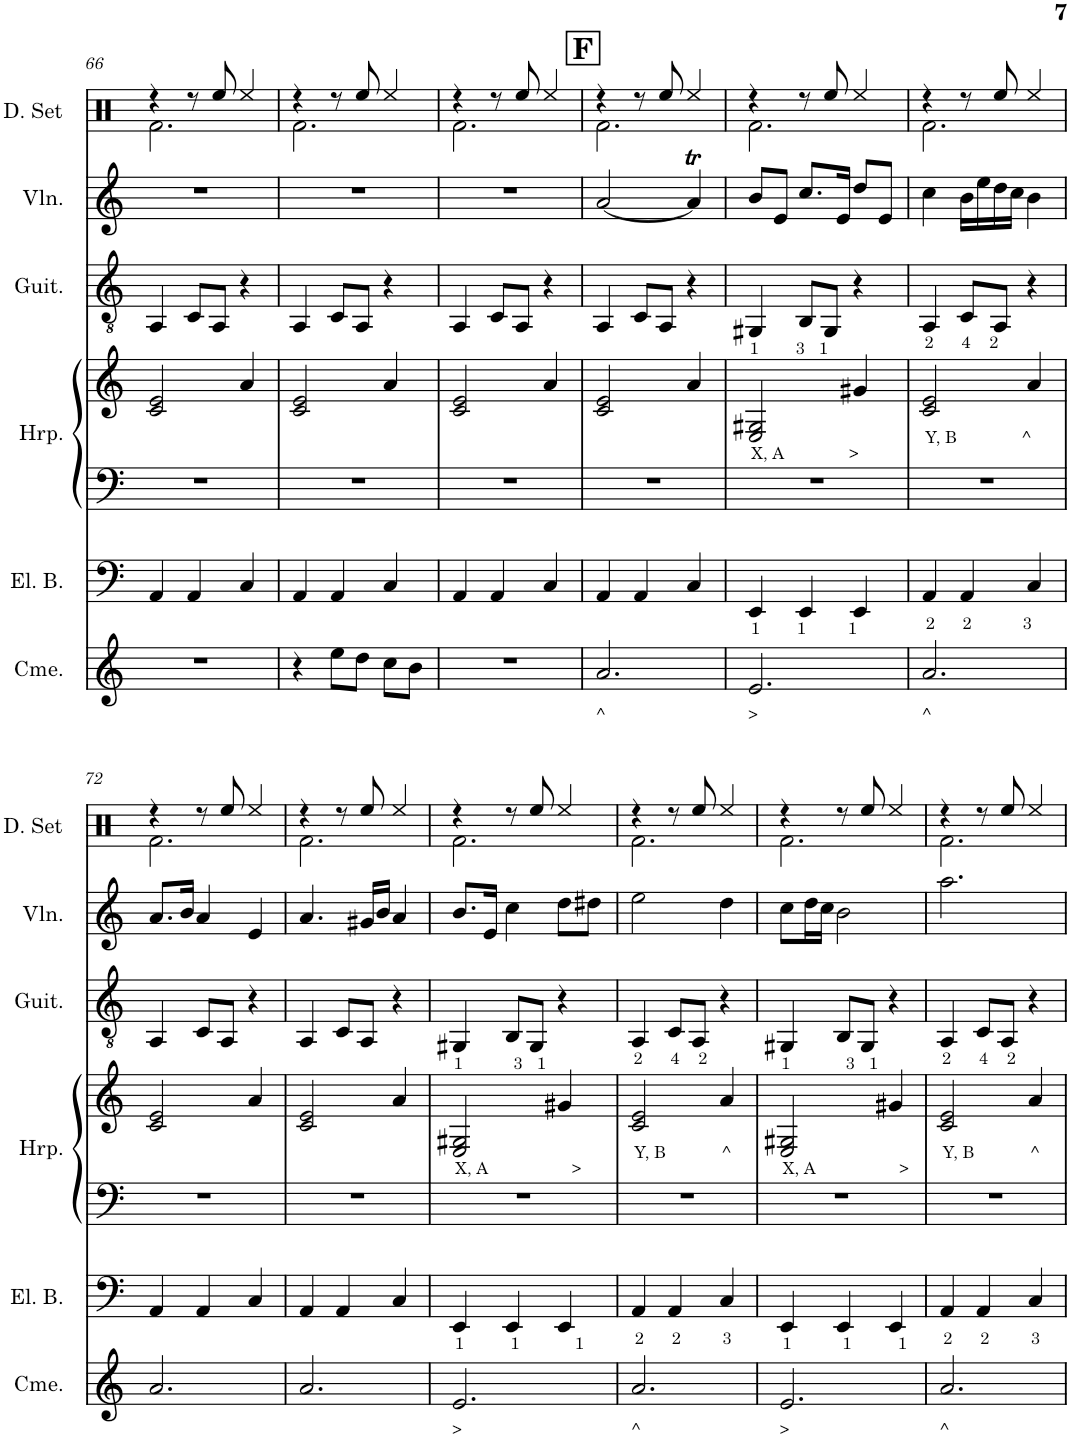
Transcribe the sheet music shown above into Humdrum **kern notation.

**kern	**kern	**kern	**kern	**kern	**kern	**kern
*part6	*part5	*part4	*part4	*part3	*part2	*part1
*staff7	*staff6	*staff5	*staff4	*staff3	*staff2	*staff1
*I"Chimes	*I"Electric Bass	*I"Harp	*	*I"Acoustic Guitar	*I"Violin	*I"Drumset
*I'Cme.	*I'El. B.	*I'Hrp.	*	*I'Guit.	*I'Vln.	*I'D. Set
!!LO:PB:g=z
*clefG2	*clefF4	*clefF4	*clefG2	*clefGv2	*clefG2	*clefX
*	*Trd7c12	*	*	*	*	*
*k[]	*k[]	*k[]	*k[]	*k[]	*k[]	*k[]
*M3/4	*M3/4	*M3/4	*M3/4	*M3/4	*M3/4	*M3/4
=66	=66	=66	=66	=66	=66	=66
*	*	*	*	*	*	*^
2.r	4AA/	2.r	2c/ 2e/	4AA/	2.r	4r	2.Rf\
.	4AA/	.	.	8C/L	.	8r	.
.	.	.	.	8AA/J	.	8Ree/	.
.	4C/	.	4a/	4r	.	4Ree/	.
=67	=67	=67	=67	=67	=67	=67	=67
4r	4AA/	2.r	2c/ 2e/	4AA/	2.r	4r	2.Rf\
8ee\L	4AA/	.	.	8C/L	.	8r	.
8dd\J	.	.	.	8AA/J	.	8Ree/	.
8cc\L	4C/	.	4a/	4r	.	4Ree/	.
8b\J	.	.	.	.	.	.	.
=68	=68	=68	=68	=68	=68	=68	=68
2.r	4AA/	2.r	2c/ 2e/	4AA/	2.r	4r	2.Rf\
.	4AA/	.	.	8C/L	.	8r	.
.	.	.	.	8AA/J	.	8Ree/	.
.	4C/	.	4a/	4r	.	4Ree/	.
!!LO:REH:place=s1:a:B:cj:fs=14:t=F	!!
=69	=69	=69	=69	=69	=69	=69	=69
!LO:TX:b:t=^	!	!	!	!	!	!	!
2.a/	4AA/	2.r	2c/ 2e/	4AA/	[2a/	4r	2.Rf\
.	4AA/	.	.	8C/L	.	8r	.
.	.	.	.	8AA/J	.	8Ree/	.
.	4C/	.	4a/	4r	4aT/]	4Ree/	.
=70	=70	=70	=70	=70	=70	=70	=70
!	!	!	!	!LO:TX:b:t=1        3   1	!	!	!
!	!	!	!LO:TX:b:t=X, A              >	!	!	!	!
!	!LO:TX:b:t=1        1         1	!	!	!	!	!	!
!LO:TX:b:t=>	!	!	!	!	!	!	!
2.e/	4EE/	2.r	2E/ 2G#X/	4GG#X/	8b/L	4r	2.Rf\
.	.	.	.	.	8e/J	.	.
.	4EE/	.	.	8BB/L	8.cc/L	8r	.
.	.	.	.	8GG#/J	.	8Ree/	.
.	.	.	.	.	16e/Jk	.	.
.	4EE/	.	4g#X/	4r	8dd/L	4Ree/	.
.	.	.	.	.	8e/J	.	.
=71	=71	=71	=71	=71	=71	=71	=71
!	!	!	!	!LO:TX:b:t=2      4    2	!	!	!
!	!	!	!LO:TX:b:t=Y, B              ^	!	!	!	!
!	!LO:TX:b:t=2      2           3	!	!	!	!	!	!
!LO:TX:b:t=^	!	!	!	!	!	!	!
2.a/	4AA/	2.r	2c/ 2e/	4AA/	4cc\	4r	2.Rf\
.	4AA/	.	.	8C/L	16b\LL	8r	.
.	.	.	.	.	16ee\	.	.
.	.	.	.	8AA/J	16dd\	8Ree/	.
.	.	.	.	.	16cc\JJ	.	.
.	4C/	.	4a/	4r	4b\	4Ree/	.
!!LO:LB:g=z	!!
=72	=72	=72	=72	=72	=72	=72	=72
2.a/	4AA/	2.r	2c/ 2e/	4AA/	8.a/L	4r	2.Rf\
.	.	.	.	.	16b/Jk	.	.
.	4AA/	.	.	8C/L	4a/	8r	.
.	.	.	.	8AA/J	.	8Ree/	.
.	4C/	.	4a/	4r	4e/	4Ree/	.
=73	=73	=73	=73	=73	=73	=73	=73
2.a/	4AA/	2.r	2c/ 2e/	4AA/	4.a/	4r	2.Rf\
.	4AA/	.	.	8C/L	.	8r	.
.	.	.	.	8AA/J	16g#X/LL	8Ree/	.
.	.	.	.	.	16b/JJ	.	.
.	4C/	.	4a/	4r	4a/	4Ree/	.
=74	=74	=74	=74	=74	=74	=74	=74
!	!	!	!	!LO:TX:b:t=1           3   1	!	!	!
!	!	!	!LO:TX:b:t=X, A                  >	!	!	!	!
!	!LO:TX:b:t=1          1            1	!	!	!	!	!	!
!LO:TX:b:t=>	!	!	!	!	!	!	!
2.e/	4EE/	2.r	2E/ 2G#X/	4GG#X/	8.b/L	4r	2.Rf\
.	.	.	.	.	16e/Jk	.	.
.	4EE/	.	.	8BB/L	4cc\	8r	.
.	.	.	.	8GG#/J	.	8Ree/	.
.	4EE/	.	4g#X/	4r	8dd\L	4Ree/	.
.	.	.	.	.	8dd#X\J	.	.
=75	=75	=75	=75	=75	=75	=75	=75
!	!	!	!	!LO:TX:b:t=2      4    2	!	!	!
!	!	!	!LO:TX:b:t=Y, B            ^	!	!	!	!
!	!LO:TX:b:t=2      2         3	!	!	!	!	!	!
!LO:TX:b:t=^	!	!	!	!	!	!	!
2.a/	4AA/	2.r	2c/ 2e/	4AA/	2ee\	4r	2.Rf\
.	4AA/	.	.	8C/L	.	8r	.
.	.	.	.	8AA/J	.	8Ree/	.
.	4C/	.	4a/	4r	4dd\	4Ree/	.
=76	=76	=76	=76	=76	=76	=76	=76
!	!	!	!	!LO:TX:b:t=1            3   1	!	!	!
!	!	!	!LO:TX:b:t=X, A                  >	!	!	!	!
!	!LO:TX:b:t=1           1          1	!	!	!	!	!	!
!LO:TX:b:t=>	!	!	!	!	!	!	!
2.e/	4EE/	2.r	2E/ 2G#X/	4GG#X/	8cc\L	4r	2.Rf\
.	.	.	.	.	16dd\L	.	.
.	.	.	.	.	16cc\JJ	.	.
.	4EE/	.	.	8BB/L	2b\	8r	.
.	.	.	.	8GG#/J	.	8Ree/	.
.	4EE/	.	4g#X/	4r	.	4Ree/	.
=77	=77	=77	=77	=77	=77	=77	=77
!	!	!	!	!LO:TX:b:t=2      4    2	!	!	!
!	!	!	!LO:TX:b:t=Y, B            ^	!	!	!	!
!	!LO:TX:b:t=2      2         3	!	!	!	!	!	!
!LO:TX:b:t=^	!	!	!	!	!	!	!
2.a/	4AA/	2.r	2c/ 2e/	4AA/	2.aa\	4r	2.Rf\
.	4AA/	.	.	8C/L	.	8r	.
.	.	.	.	8AA/J	.	8Ree/	.
.	4C/	.	4a/	4r	.	4Ree/	.
*	*	*	*	*	*	*v	*v
=	=	=	=	=	=	=
*-	*-	*-	*-	*-	*-	*-
